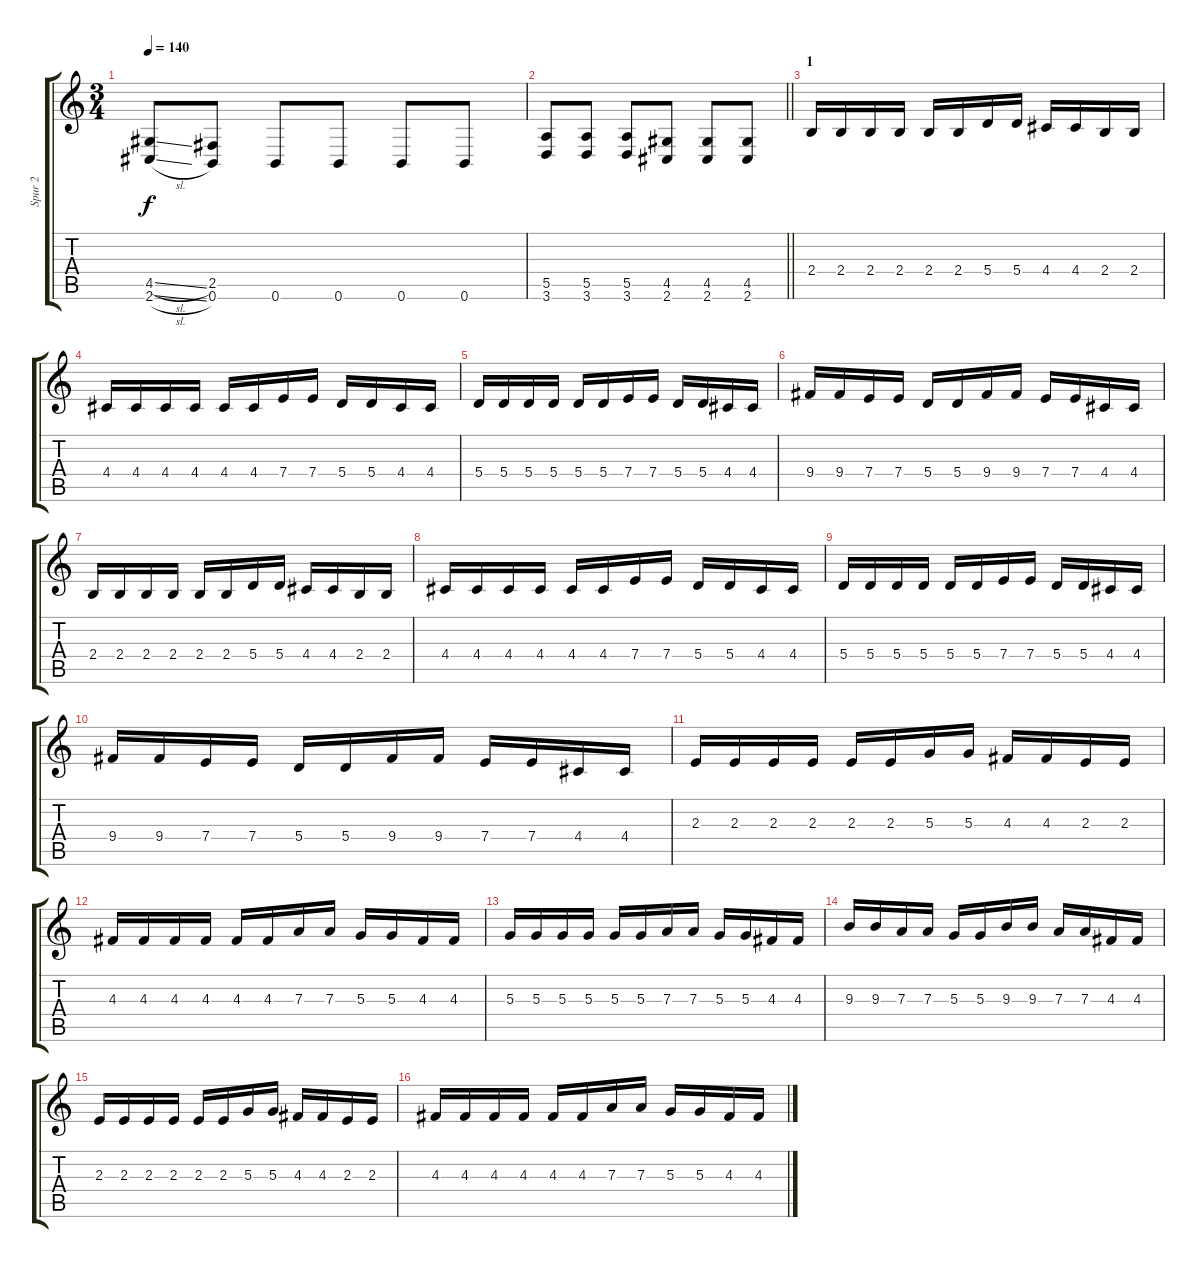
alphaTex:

\track ("Spur 2" "Spur 2") {instrument distortionguitar}
\staff {score tabs}
\tuning (B3 Gb3 D3 A2 E2 B1) {hide}
\ts (3 4)
\tempo 140
\clef g2
\ks c
(4.5{sl} 2.6{sl}).8{dy f} (2.5 0.6).8 0.6.8 0.6.8 0.6.8 0.6.8 |
\barLineRight lightlight
(5.5 3.6).8 (5.5 3.6).8 (5.5 3.6).8 (4.5 2.6).8 (4.5 2.6).8 (4.5 2.6).8 |
\section ("" "1")
2.4.16 2.4.16 2.4.16 2.4.16 2.4.16 2.4.16 5.4.16 5.4.16 4.4.16 4.4.16 2.4.16 2.4.16 |
4.4.16 4.4.16 4.4.16 4.4.16 4.4.16 4.4.16 7.4.16 7.4.16 5.4.16 5.4.16 4.4.16 4.4.16 |
5.4.16 5.4.16 5.4.16 5.4.16 5.4.16 5.4.16 7.4.16 7.4.16 5.4.16 5.4.16 4.4.16 4.4.16 |
9.4.16 9.4.16 7.4.16 7.4.16 5.4.16 5.4.16 9.4.16 9.4.16 7.4.16 7.4.16 4.4.16 4.4.16 |
2.4.16 2.4.16 2.4.16 2.4.16 2.4.16 2.4.16 5.4.16 5.4.16 4.4.16 4.4.16 2.4.16 2.4.16 |
4.4.16 4.4.16 4.4.16 4.4.16 4.4.16 4.4.16 7.4.16 7.4.16 5.4.16 5.4.16 4.4.16 4.4.16 |
5.4.16 5.4.16 5.4.16 5.4.16 5.4.16 5.4.16 7.4.16 7.4.16 5.4.16 5.4.16 4.4.16 4.4.16 |
9.4.16 9.4.16 7.4.16 7.4.16 5.4.16 5.4.16 9.4.16 9.4.16 7.4.16 7.4.16 4.4.16 4.4.16 |
2.3.16 2.3.16 2.3.16 2.3.16 2.3.16 2.3.16 5.3.16 5.3.16 4.3.16 4.3.16 2.3.16 2.3.16 |
4.3.16 4.3.16 4.3.16 4.3.16 4.3.16 4.3.16 7.3.16 7.3.16 5.3.16 5.3.16 4.3.16 4.3.16 |
5.3.16 5.3.16 5.3.16 5.3.16 5.3.16 5.3.16 7.3.16 7.3.16 5.3.16 5.3.16 4.3.16 4.3.16 |
9.3.16 9.3.16 7.3.16 7.3.16 5.3.16 5.3.16 9.3.16 9.3.16 7.3.16 7.3.16 4.3.16 4.3.16 |
2.3.16 2.3.16 2.3.16 2.3.16 2.3.16 2.3.16 5.3.16 5.3.16 4.3.16 4.3.16 2.3.16 2.3.16 |
4.3.16 4.3.16 4.3.16 4.3.16 4.3.16 4.3.16 7.3.16 7.3.16 5.3.16 5.3.16 4.3.16 4.3.16
